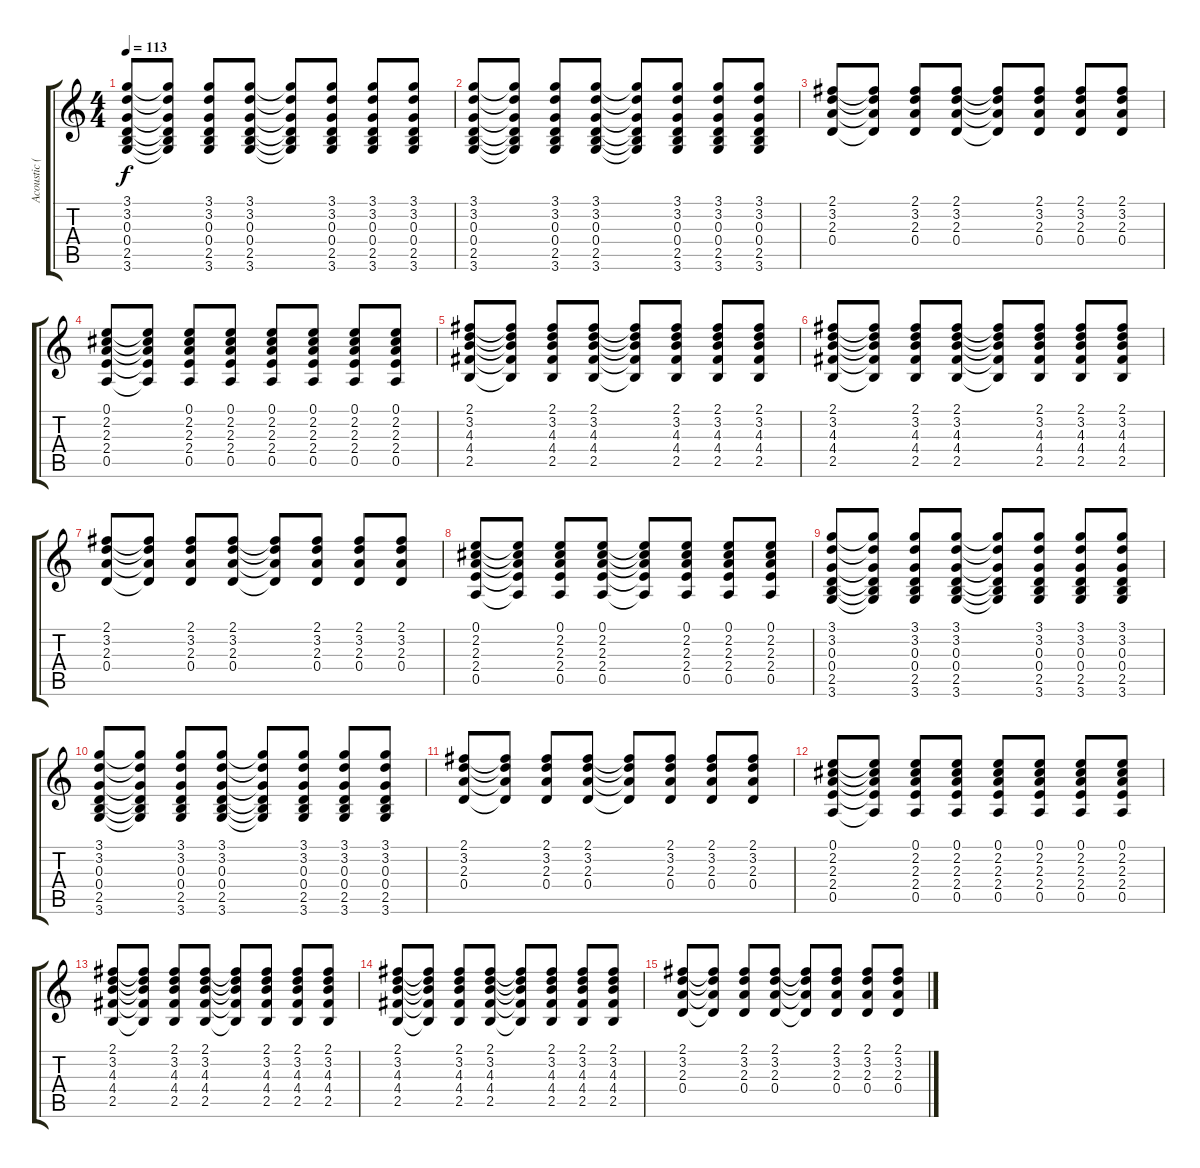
\track ("Acoustic (Linde)" "Acoustic (") {instrument acousticguitarsteel}
\staff {score tabs}
\tuning (E4 B3 G3 D3 A2 E2) {hide}
\ts (4 4)
\tempo 113
\clef g2
\ks c
(3.1 3.2 0.3 0.4 2.5 3.6).8{dy f} (3.1{t} 3.2{t} 0.3{t} 0.4{t} 2.5{t} 3.6{t}).8 (3.1 3.2 0.3 0.4 2.5 3.6).8 (3.1 3.2 0.3 0.4 2.5 3.6).8 (3.1{t} 3.2{t} 0.3{t} 0.4{t} 2.5{t} 3.6{t}).8 (3.1 3.2 0.3 0.4 2.5 3.6).8 (3.1 3.2 0.3 0.4 2.5 3.6).8 (3.1 3.2 0.3 0.4 2.5 3.6).8 |
(3.1 3.2 0.3 0.4 2.5 3.6).8 (3.1{t} 3.2{t} 0.3{t} 0.4{t} 2.5{t} 3.6{t}).8 (3.1 3.2 0.3 0.4 2.5 3.6).8 (3.1 3.2 0.3 0.4 2.5 3.6).8 (3.1{t} 3.2{t} 0.3{t} 0.4{t} 2.5{t} 3.6{t}).8 (3.1 3.2 0.3 0.4 2.5 3.6).8 (3.1 3.2 0.3 0.4 2.5 3.6).8 (3.1 3.2 0.3 0.4 2.5 3.6).8 |
(2.1 3.2 2.3 0.4).8 (2.1{t} 3.2{t} 2.3{t} 0.4{t}).8 (2.1 3.2 2.3 0.4).8 (2.1 3.2 2.3 0.4).8 (2.1{t} 3.2{t} 2.3{t} 0.4{t}).8 (2.1 3.2 2.3 0.4).8 (2.1 3.2 2.3 0.4).8 (2.1 3.2 2.3 0.4).8 |
(0.1 2.2 2.3 2.4 0.5).8 (0.1{t} 2.2{t} 2.3{t} 2.4{t} 0.5{t}).8 (0.1 2.2 2.3 2.4 0.5).8 (0.1 2.2 2.3 2.4 0.5).8 (0.1 2.2 2.3 2.4 0.5).8 (0.1 2.2 2.3 2.4 0.5).8 (0.1 2.2 2.3 2.4 0.5).8 (0.1 2.2 2.3 2.4 0.5).8 |
(2.1 3.2 4.3 4.4 2.5).8 (2.1{t} 3.2{t} 4.3{t} 4.4{t} 2.5{t}).8 (2.1 3.2 4.3 4.4 2.5).8 (2.1 3.2 4.3 4.4 2.5).8 (2.1{t} 3.2{t} 4.3{t} 4.4{t} 2.5{t}).8 (2.1 3.2 4.3 4.4 2.5).8 (2.1 3.2 4.3 4.4 2.5).8 (2.1 3.2 4.3 4.4 2.5).8 |
(2.1 3.2 4.3 4.4 2.5).8 (2.1{t} 3.2{t} 4.3{t} 4.4{t} 2.5{t}).8 (2.1 3.2 4.3 4.4 2.5).8 (2.1 3.2 4.3 4.4 2.5).8 (2.1{t} 3.2{t} 4.3{t} 4.4{t} 2.5{t}).8 (2.1 3.2 4.3 4.4 2.5).8 (2.1 3.2 4.3 4.4 2.5).8 (2.1 3.2 4.3 4.4 2.5).8 |
(2.1 3.2 2.3 0.4).8 (2.1{t} 3.2{t} 2.3{t} 0.4{t}).8 (2.1 3.2 2.3 0.4).8 (2.1 3.2 2.3 0.4).8 (2.1{t} 3.2{t} 2.3{t} 0.4{t}).8 (2.1 3.2 2.3 0.4).8 (2.1 3.2 2.3 0.4).8 (2.1 3.2 2.3 0.4).8 |
(0.1 2.2 2.3 2.4 0.5).8 (0.1{t} 2.2{t} 2.3{t} 2.4{t} 0.5{t}).8 (0.1 2.2 2.3 2.4 0.5).8 (0.1 2.2 2.3 2.4 0.5).8 (0.1{t} 2.2{t} 2.3{t} 2.4{t} 0.5{t}).8 (0.1 2.2 2.3 2.4 0.5).8 (0.1 2.2 2.3 2.4 0.5).8 (0.1 2.2 2.3 2.4 0.5).8 |
(3.1 3.2 0.3 0.4 2.5 3.6).8 (3.1{t} 3.2{t} 0.3{t} 0.4{t} 2.5{t} 3.6{t}).8 (3.1 3.2 0.3 0.4 2.5 3.6).8 (3.1 3.2 0.3 0.4 2.5 3.6).8 (3.1{t} 3.2{t} 0.3{t} 0.4{t} 2.5{t} 3.6{t}).8 (3.1 3.2 0.3 0.4 2.5 3.6).8 (3.1 3.2 0.3 0.4 2.5 3.6).8 (3.1 3.2 0.3 0.4 2.5 3.6).8 |
(3.1 3.2 0.3 0.4 2.5 3.6).8 (3.1{t} 3.2{t} 0.3{t} 0.4{t} 2.5{t} 3.6{t}).8 (3.1 3.2 0.3 0.4 2.5 3.6).8 (3.1 3.2 0.3 0.4 2.5 3.6).8 (3.1{t} 3.2{t} 0.3{t} 0.4{t} 2.5{t} 3.6{t}).8 (3.1 3.2 0.3 0.4 2.5 3.6).8 (3.1 3.2 0.3 0.4 2.5 3.6).8 (3.1 3.2 0.3 0.4 2.5 3.6).8 |
(2.1 3.2 2.3 0.4).8 (2.1{t} 3.2{t} 2.3{t} 0.4{t}).8 (2.1 3.2 2.3 0.4).8 (2.1 3.2 2.3 0.4).8 (2.1{t} 3.2{t} 2.3{t} 0.4{t}).8 (2.1 3.2 2.3 0.4).8 (2.1 3.2 2.3 0.4).8 (2.1 3.2 2.3 0.4).8 |
(0.1 2.2 2.3 2.4 0.5).8 (0.1{t} 2.2{t} 2.3{t} 2.4{t} 0.5{t}).8 (0.1 2.2 2.3 2.4 0.5).8 (0.1 2.2 2.3 2.4 0.5).8 (0.1 2.2 2.3 2.4 0.5).8 (0.1 2.2 2.3 2.4 0.5).8 (0.1 2.2 2.3 2.4 0.5).8 (0.1 2.2 2.3 2.4 0.5).8 |
(2.1 3.2 4.3 4.4 2.5).8{volume 0} (2.1{t} 3.2{t} 4.3{t} 4.4{t} 2.5{t}).8 (2.1 3.2 4.3 4.4 2.5).8 (2.1 3.2 4.3 4.4 2.5).8 (2.1{t} 3.2{t} 4.3{t} 4.4{t} 2.5{t}).8 (2.1 3.2 4.3 4.4 2.5).8 (2.1 3.2 4.3 4.4 2.5).8 (2.1 3.2 4.3 4.4 2.5).8 |
(2.1 3.2 4.3 4.4 2.5).8 (2.1{t} 3.2{t} 4.3{t} 4.4{t} 2.5{t}).8 (2.1 3.2 4.3 4.4 2.5).8 (2.1 3.2 4.3 4.4 2.5).8 (2.1{t} 3.2{t} 4.3{t} 4.4{t} 2.5{t}).8 (2.1 3.2 4.3 4.4 2.5).8 (2.1 3.2 4.3 4.4 2.5).8 (2.1 3.2 4.3 4.4 2.5).8 |
(2.1 3.2 2.3 0.4).8 (2.1{t} 3.2{t} 2.3{t} 0.4{t}).8 (2.1 3.2 2.3 0.4).8 (2.1 3.2 2.3 0.4).8 (2.1{t} 3.2{t} 2.3{t} 0.4{t}).8 (2.1 3.2 2.3 0.4).8 (2.1 3.2 2.3 0.4).8 (2.1 3.2 2.3 0.4).8
